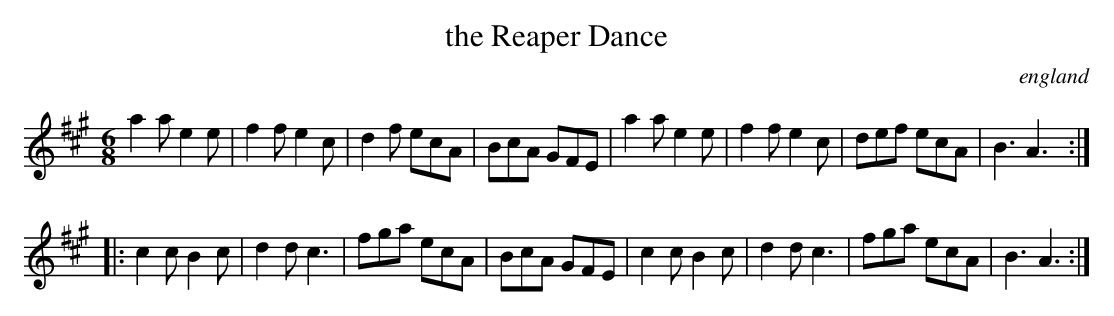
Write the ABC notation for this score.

X:1
T:the Reaper Dance
O:england
M:6/8
K:A
a2a e2e|f2f e2c|d2f ecA|BcA GFE|\
a2a e2e|f2f e2c|def ecA|B3A3:|
|:c2c B2c|d2d c3|fga ecA|BcA GFE|\
c2c B2c|d2d c3|fga ecA|B3 A3:|
